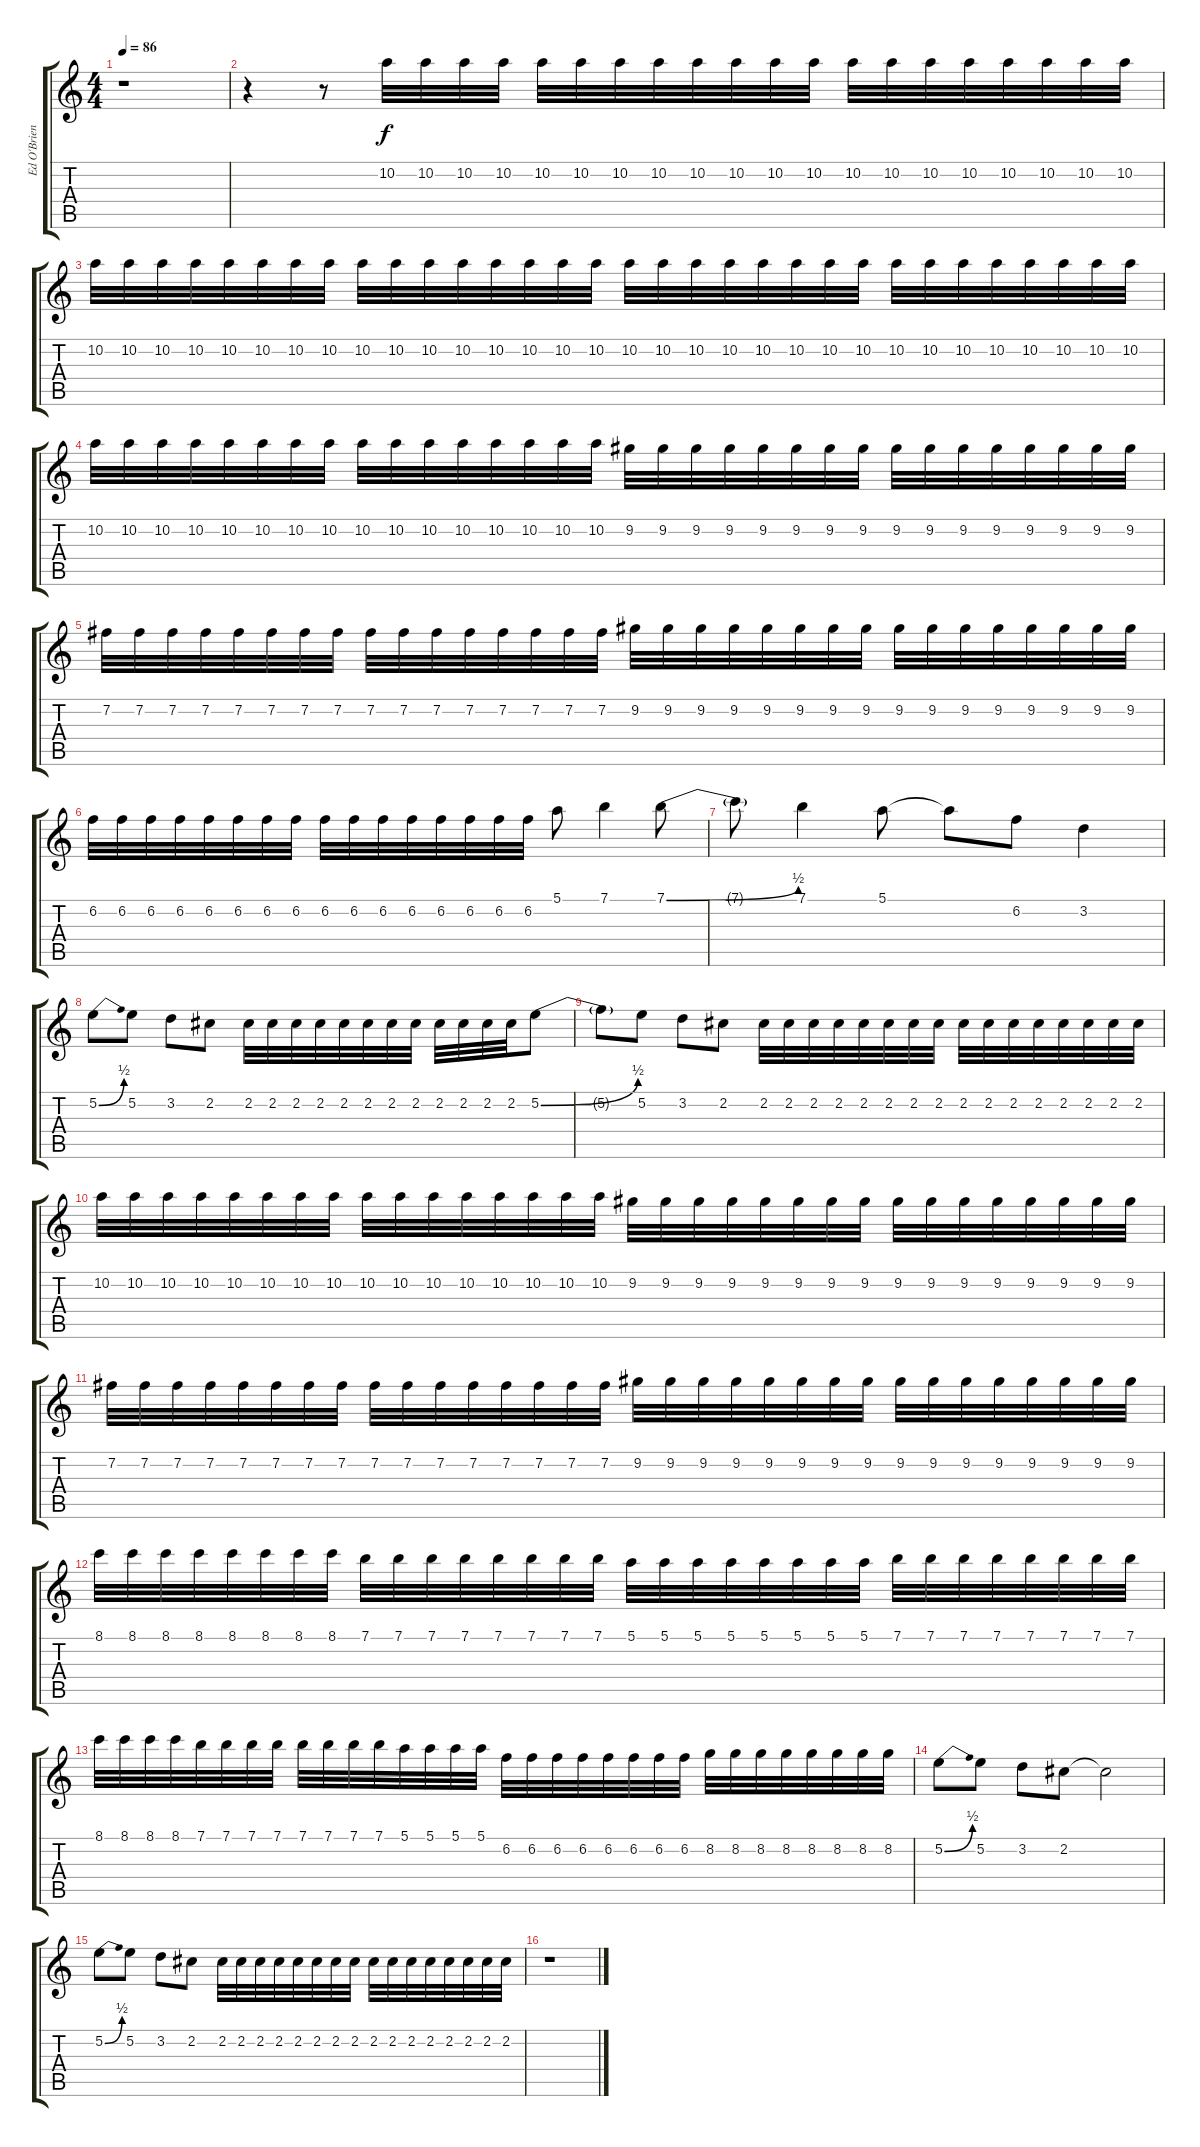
\track ("Ed O'Brien" "Ed O'Brien") {instrument overdrivenguitar}
\staff {score tabs}
\tuning (E4 B3 G3 D3 A2 E2) {hide}
\ts (4 4)
\tempo 86
\clef g2
\ks c
r.1{dy f} |
r.4 r.8 10.2.32 10.2.32 10.2.32 10.2.32 10.2.32 10.2.32 10.2.32 10.2.32 10.2.32 10.2.32 10.2.32 10.2.32 10.2.32 10.2.32 10.2.32 10.2.32 10.2.32 10.2.32 10.2.32 10.2.32 |
10.2.32 10.2.32 10.2.32 10.2.32 10.2.32 10.2.32 10.2.32 10.2.32 10.2.32 10.2.32 10.2.32 10.2.32 10.2.32 10.2.32 10.2.32 10.2.32 10.2.32 10.2.32 10.2.32 10.2.32 10.2.32 10.2.32 10.2.32 10.2.32 10.2.32 10.2.32 10.2.32 10.2.32 10.2.32 10.2.32 10.2.32 10.2.32 |
10.2.32 10.2.32 10.2.32 10.2.32 10.2.32 10.2.32 10.2.32 10.2.32 10.2.32 10.2.32 10.2.32 10.2.32 10.2.32 10.2.32 10.2.32 10.2.32 9.2.32 9.2.32 9.2.32 9.2.32 9.2.32 9.2.32 9.2.32 9.2.32 9.2.32 9.2.32 9.2.32 9.2.32 9.2.32 9.2.32 9.2.32 9.2.32 |
7.2.32 7.2.32 7.2.32 7.2.32 7.2.32 7.2.32 7.2.32 7.2.32 7.2.32 7.2.32 7.2.32 7.2.32 7.2.32 7.2.32 7.2.32 7.2.32 9.2.32 9.2.32 9.2.32 9.2.32 9.2.32 9.2.32 9.2.32 9.2.32 9.2.32 9.2.32 9.2.32 9.2.32 9.2.32 9.2.32 9.2.32 9.2.32 |
6.2.32 6.2.32 6.2.32 6.2.32 6.2.32 6.2.32 6.2.32 6.2.32 6.2.32 6.2.32 6.2.32 6.2.32 6.2.32 6.2.32 6.2.32 6.2.32 5.1.8 7.1.4 7.1{be (bend 0 0 60 2)}.8 |
7.1{t}.8 7.1.4 5.1.8 5.1{t}.8 6.2.8 3.2.4 |
5.2{be (bend 0 0 60 2)}.8 5.2.8 3.2.8 2.2.8 2.2.32 2.2.32 2.2.32 2.2.32 2.2.32 2.2.32 2.2.32 2.2.32 2.2.32 2.2.32 2.2.32 2.2.32 5.2{be (bend 0 0 60 2)}.8 |
5.2{t}.8 5.2.8 3.2.8 2.2.8 2.2.32 2.2.32 2.2.32 2.2.32 2.2.32 2.2.32 2.2.32 2.2.32 2.2.32 2.2.32 2.2.32 2.2.32 2.2.32 2.2.32 2.2.32 2.2.32 |
10.2.32 10.2.32 10.2.32 10.2.32 10.2.32 10.2.32 10.2.32 10.2.32 10.2.32 10.2.32 10.2.32 10.2.32 10.2.32 10.2.32 10.2.32 10.2.32 9.2.32 9.2.32 9.2.32 9.2.32 9.2.32 9.2.32 9.2.32 9.2.32 9.2.32 9.2.32 9.2.32 9.2.32 9.2.32 9.2.32 9.2.32 9.2.32 |
7.2.32 7.2.32 7.2.32 7.2.32 7.2.32 7.2.32 7.2.32 7.2.32 7.2.32 7.2.32 7.2.32 7.2.32 7.2.32 7.2.32 7.2.32 7.2.32 9.2.32 9.2.32 9.2.32 9.2.32 9.2.32 9.2.32 9.2.32 9.2.32 9.2.32 9.2.32 9.2.32 9.2.32 9.2.32 9.2.32 9.2.32 9.2.32 |
8.1.32 8.1.32 8.1.32 8.1.32 8.1.32 8.1.32 8.1.32 8.1.32 7.1.32 7.1.32 7.1.32 7.1.32 7.1.32 7.1.32 7.1.32 7.1.32 5.1.32 5.1.32 5.1.32 5.1.32 5.1.32 5.1.32 5.1.32 5.1.32 7.1.32 7.1.32 7.1.32 7.1.32 7.1.32 7.1.32 7.1.32 7.1.32 |
8.1.32 8.1.32 8.1.32 8.1.32 7.1.32 7.1.32 7.1.32 7.1.32 7.1.32 7.1.32 7.1.32 7.1.32 5.1.32 5.1.32 5.1.32 5.1.32 6.2.32 6.2.32 6.2.32 6.2.32 6.2.32 6.2.32 6.2.32 6.2.32 8.2.32 8.2.32 8.2.32 8.2.32 8.2.32 8.2.32 8.2.32 8.2.32 |
5.2{be (bend 0 0 60 2)}.8 5.2.8 3.2.8 2.2.8 2.2{t}.2 |
5.2{be (bend 0 0 60 2)}.8 5.2.8 3.2.8 2.2.8 2.2.32 2.2.32 2.2.32 2.2.32 2.2.32 2.2.32 2.2.32 2.2.32 2.2.32 2.2.32 2.2.32 2.2.32 2.2.32 2.2.32 2.2.32 2.2.32 |
r.1
